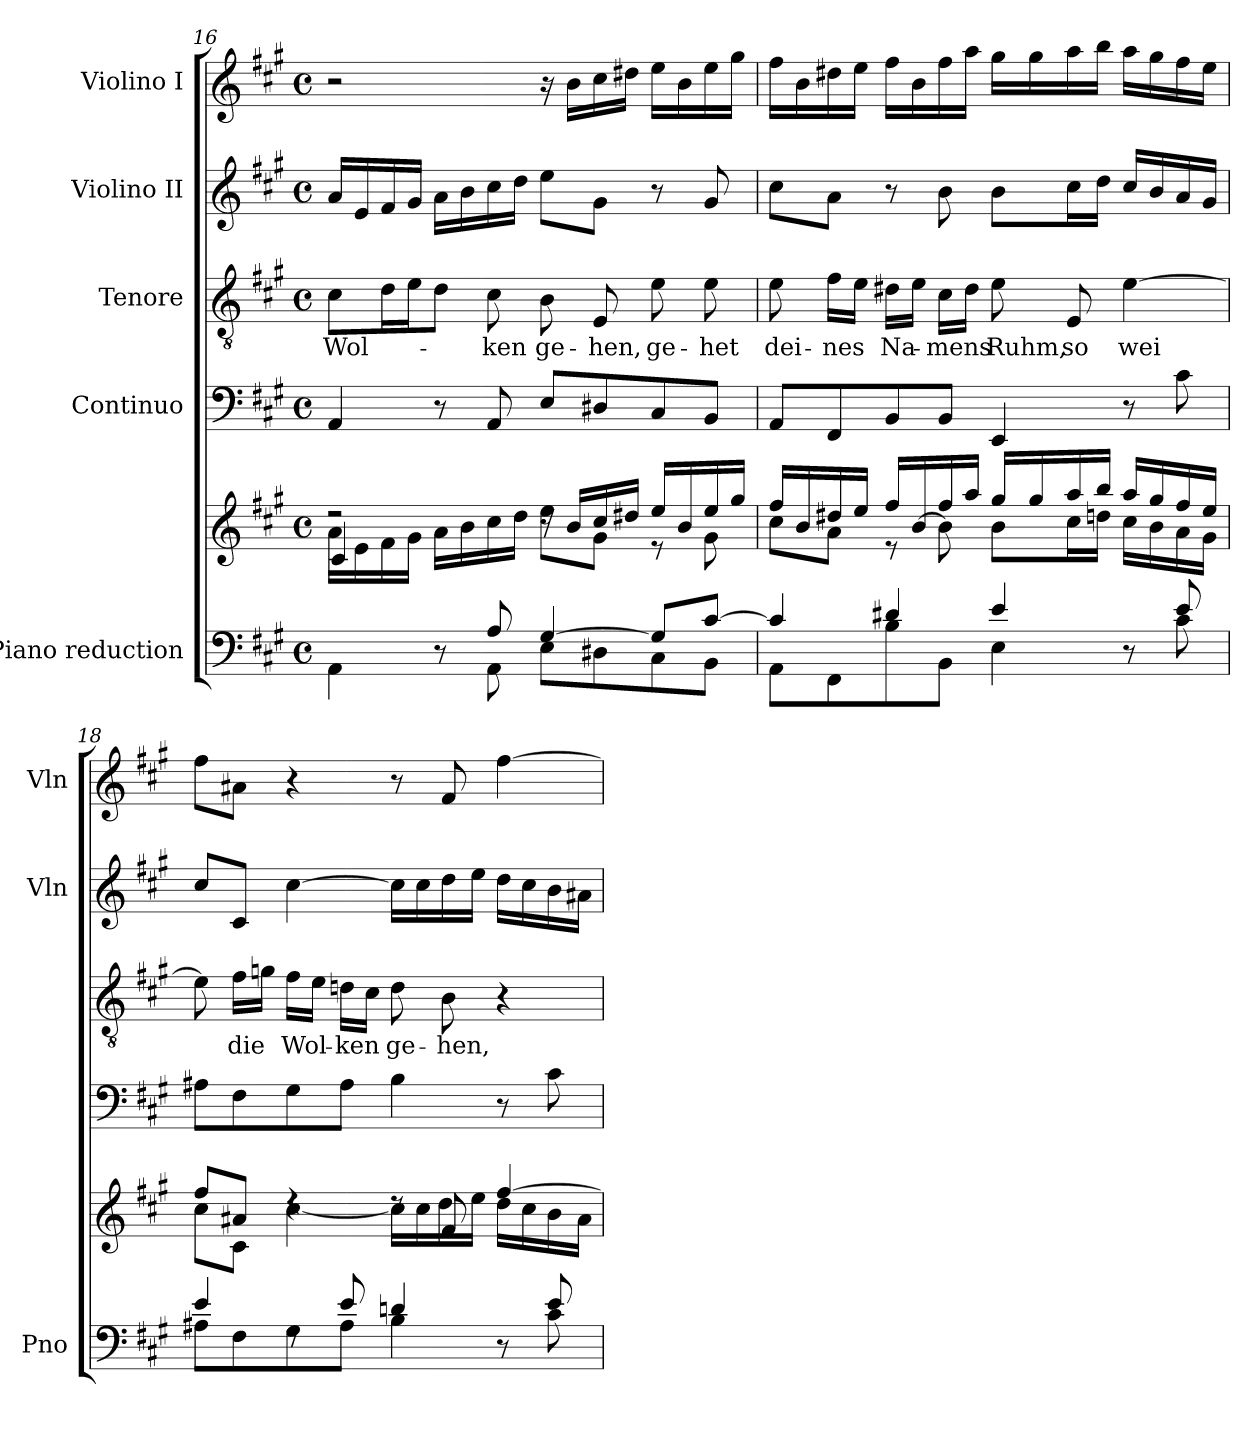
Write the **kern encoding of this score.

**kern	**kern	**kern	**kern	**text	**kern	**kern
*part5	*part5	*part4	*part3	*part3	*part2	*part1
*staff6	*staff5	*staff4	*staff3	*staff3	*staff2	*staff1
*I"Piano reduction	*	*I"Continuo	*I"Tenore	*	*I"Violino II	*I"Violino I
*I'Pno	*	*	*	*	*I'Vln	*I'Vln
!!LO:LB:g=z
*clefF4	*clefG2	*clefF4	*clefGv2	*	*clefG2	*clefG2
*k[f#c#g#]	*k[f#c#g#]	*k[f#c#g#]	*k[f#c#g#]	*	*k[f#c#g#]	*k[f#c#g#]
*M4/4	*M4/4	*M4/4	*M4/4	*	*M4/4	*M4/4
*met(c)	*met(c)	*met(c)	*met(c)	*	*met(c)	*met(c)
=16	=16	=16	=16	=16	=16	=16
*^	*^	*	*	*	*	*
*	*	*	*^	*	*	*	*	*
!	!	!	!	!	!	!	!LO:LY:b	!	!
4ryy	4AA\	2rdd	16a\LL	4c#/	4AA/	8c#\L	Wol-	16a/LL	2r
.	.	.	16e\	.	.	.	.	16e/	.
.	.	.	16f#\	.	.	16d\L	.	16f#/	.
.	.	.	16g#\JJ	.	.	16e\J	.	16g#/JJ	.
8r	8ryy	.	16a\LL	2.ryy	8r	8d\J	.	16a\LL	.
.	.	.	16b\	.	.	.	.	16b\	.
!	!	!	!	!	!	!	!LO:LY:b	!	!
8A/	8AA\	.	16cc#\	.	8AA/	8c#\	-ken	16cc#\	.
.	.	.	16dd\JJ	.	.	.	.	16dd\JJ	.
!	!	!	!	!	!	!	!LO:LY:b	!	!
[4G#/	8E\L	16rdd	8ee\L	.	8E/L	8B\	ge-	8ee\L	16r
.	.	16b/LL	.	.	.	.	.	.	16b\LL
!	!	!	!	!	!	!	!LO:LY:b	!	!
.	8D#X\	16cc#/	8g#\J	.	8D#X/	8E/	-hen,	8g#\J	16cc#\
.	.	16dd#X/JJ	.	.	.	.	.	.	16dd#X\JJ
!	!	!	!	!	!	!	!LO:LY:b	!	!
8G#/L]	8C#\	16ee/LL	8r	.	8C#/	8e\	ge-	8r	16ee\LL
.	.	16b/	.	.	.	.	.	.	16b\
!	!	!	!	!	!	!	!LO:LY:b	!	!
[8c#/J	8BB\J	16ee/	8g#\	.	8BB/J	8e\	-het	8g#/	16ee\
.	.	16gg#/JJ	.	.	.	.	.	.	16gg#\JJ
*	*	*	*v	*v	*	*	*	*	*
=17	=17	=17	=17	=17	=17	=17	=17	=17
!	!	!	!	!	!	!LO:LY:b	!	!
4c#/]	8AA\L	16ff#/LL	8cc#\L	8AA/L	8e\	dei-	8cc#\L	16ff#\LL
.	.	16b/	.	.	.	.	.	16b\
!	!	!	!	!	!	!LO:LY:b	!	!
.	8FF#\	16dd#X/	8a\J	8FF#/	16f#\LL	-nes	8a\J	16dd#X\
.	.	16ee/JJ	.	.	16e\JJ	.	.	16ee\JJ
!	!	!	!	!	!	!LO:LY:b	!	!
4d#X/	8B\	16ff#/LL	8r	8BB/	16d#X\LL	Na-	8r	16ff#\LL
.	.	[16b/	.	.	16e\JJ	.	.	16b\
!	!	!	!	!	!	!LO:LY:b	!	!
.	8BB\J	16ff#/	8b\]	8BB/J	16c#\LL	-mens	8b\	16ff#\
.	.	16aa/JJ	.	.	16d#\JJ	.	.	16aa\JJ
!	!	!	!	!	!	!LO:LY:b	!	!
4e/	4E\	16gg#/LL	8b\L	4EE/	8e\	Ruhm,	8b\L	16gg#\LL
.	.	16gg#/	.	.	.	.	.	16gg#\
!	!	!	!	!	!	!LO:LY:b	!	!
.	.	16aa/	16cc#\L	.	8E/	so	16cc#\L	16aa\
.	.	16bb/JJ	16ddn\JJ	.	.	.	16dd\JJ	16bb\JJ
!	!	!	!	!	!	!LO:LY:b	!	!
8r	8ryy	16aa/LL	16cc#\LL	8r	[4e\	wei	16cc#/LL	16aa\LL
.	.	16gg#/	16b\	.	.	.	16b/	16gg#\
8e/	8c#\	16ff#/	16a\	8c#\	.	.	16a/	16ff#\
.	.	16ee/JJ	16g#\JJ	.	.	.	16g#/JJ	16ee\JJ
=18	=18	=18	=18	=18	=18	=18	=18	=18
4e/	8A#X\L	8ff#/L	8cc#\L	8A#X\L	8e\]	.	8cc#/L	8ff#\L
!	!	!	!	!	!	!LO:LY:b	!	!
.	8F#\	8a#X/J	8c#\J	8F#\	16f#\LL	die	8c#/J	8a#X\J
.	.	.	.	.	16gn\JJ	.	.	.
!	!	!	!	!	!	!LO:LY:b	!	!
8rF	8G#\	4rdd	[4cc#\	8G#\	16f#\LL	Wol-	[4cc#\	4r
.	.	.	.	.	16e\JJ	.	.	.
!	!	!	!	!	!	!LO:LY:b	!	!
8e/	8A#\J	.	.	8A#\J	16dn\LL	-ken	.	.
.	.	.	.	.	16c#\JJ	.	.	.
!	!	!	!	!	!	!LO:LY:b	!	!
4dn/	4B\	8rdd	16cc#\LL]	4B\	8d\	ge-	16cc#\LL]	8r
.	.	.	16cc#\	.	.	.	16cc#\	.
!	!	!	!	!	!	!LO:LY:b	!	!
.	.	8f#/	16dd\	.	8B\	-hen,	16dd\	8f#/
.	.	.	16ee\JJ	.	.	.	16ee\JJ	.
8r	8ryy	[4ff#/	16dd\LL	8r	4r	.	16dd\LL	[4ff#\
.	.	.	16cc#\	.	.	.	16cc#\	.
8e/	8c#\	.	16b\	8c#\	.	.	16b\	.
.	.	.	16a#\JJ	.	.	.	16a#X\JJ	.
*v	*v	*	*	*	*	*	*	*
*	*v	*v	*	*	*	*	*
=	=	=	=	=	=	=
*-	*-	*-	*-	*-	*-	*-
